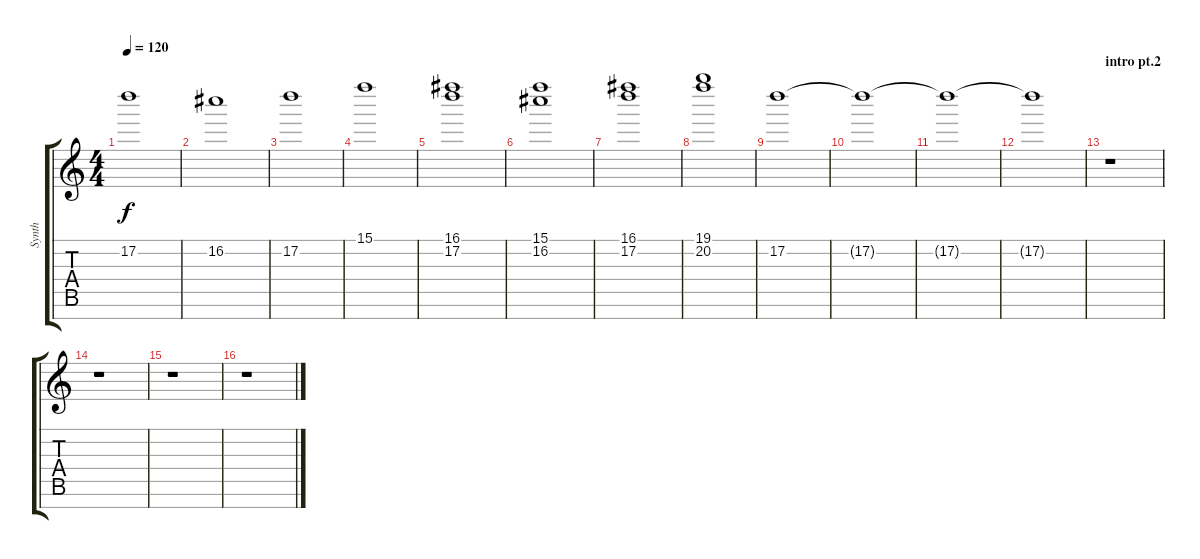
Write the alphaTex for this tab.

\track ("Synth" "Synth") {instrument slapbass1}
\staff {score tabs}
\tuning (D5 A4 F4 C4 G3 D3 A2) {hide}
\ts (4 4)
\tempo 120
\clef g2
\ks c
17.2.1{dy f volume 9 instrument fx6goblins} |
16.2.1 |
17.2.1 |
15.1.1 |
(16.1 17.2).1{volume 9 instrument fx6goblins} |
(15.1 16.2).1 |
(16.1 17.2).1 |
(19.1 20.2).1 |
17.2.1{volume 9 instrument fx6goblins} |
17.2{t}.1 |
17.2{t}.1 |
17.2{t}.1 |
\section ("" "intro pt.2")
r.1 |
r.1 |
r.1 |
r.1
